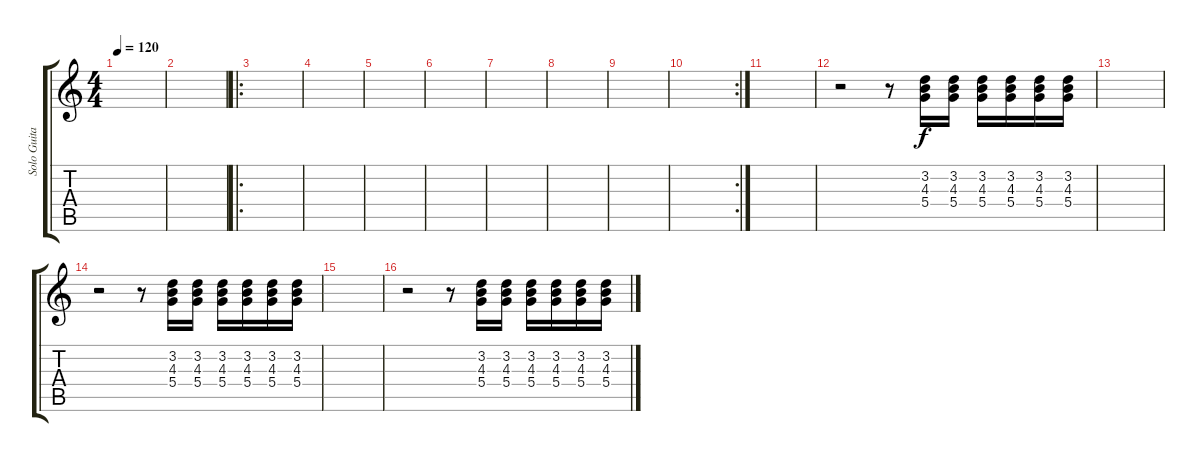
\track ("Solo Guitar" "Solo Guita") {instrument overdrivenguitar}
\staff {score tabs}
\tuning (E4 B3 G3 D3 A2 E2) {hide}
\ts (4 4)
\tempo 120
\clef g2
\ks c
|
|
\ro
|
|
|
|
|
|
|
\rc 2
|
|
r.2 r.8 (3.2 4.3 5.4).16 (3.2 4.3 5.4).16 (3.2 4.3 5.4).16 (3.2 4.3 5.4).16 (3.2 4.3 5.4).16 (3.2 4.3 5.4).16 |
|
r.2 r.8 (3.2 4.3 5.4).16 (3.2 4.3 5.4).16 (3.2 4.3 5.4).16 (3.2 4.3 5.4).16 (3.2 4.3 5.4).16 (3.2 4.3 5.4).16 |
|
r.2 r.8 (3.2 4.3 5.4).16 (3.2 4.3 5.4).16 (3.2 4.3 5.4).16 (3.2 4.3 5.4).16 (3.2 4.3 5.4).16 (3.2 4.3 5.4).16
